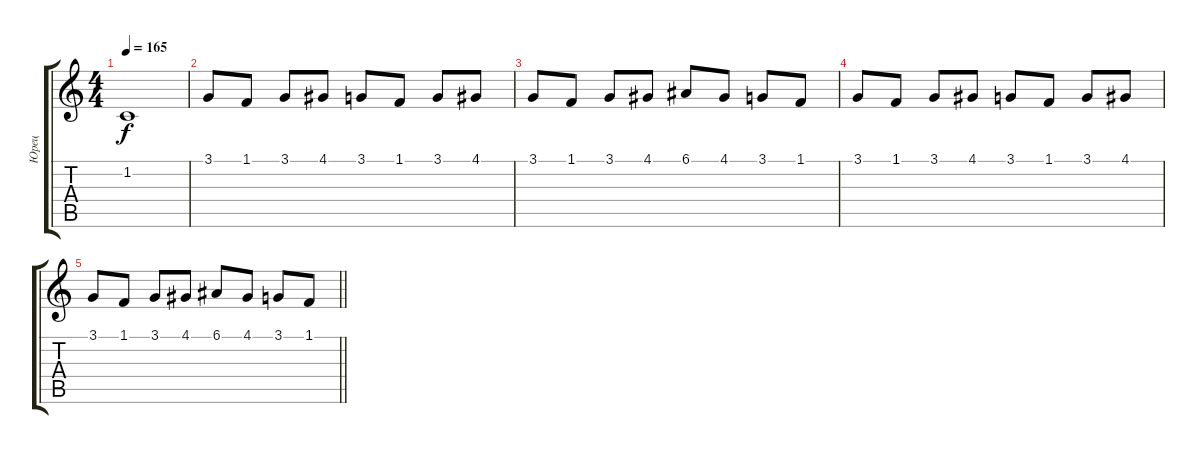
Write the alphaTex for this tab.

\track ("Юрец" "Юрец") {instrument stringensemble1}
\staff {score tabs}
\tuning (E4 B3 G3 D3 A2 E2) {hide}
\ts (4 4)
\tempo 165
\clef g2
\ks c
1.2.1{dy f} |
3.1.8 1.1.8 3.1.8 4.1.8 3.1.8 1.1.8 3.1.8 4.1.8 |
3.1.8 1.1.8 3.1.8 4.1.8 6.1.8 4.1.8 3.1.8 1.1.8 |
3.1.8 1.1.8 3.1.8 4.1.8 3.1.8 1.1.8 3.1.8 4.1.8 |
\barLineRight lightlight
3.1.8 1.1.8 3.1.8 4.1.8 6.1.8 4.1.8 3.1.8 1.1.8
